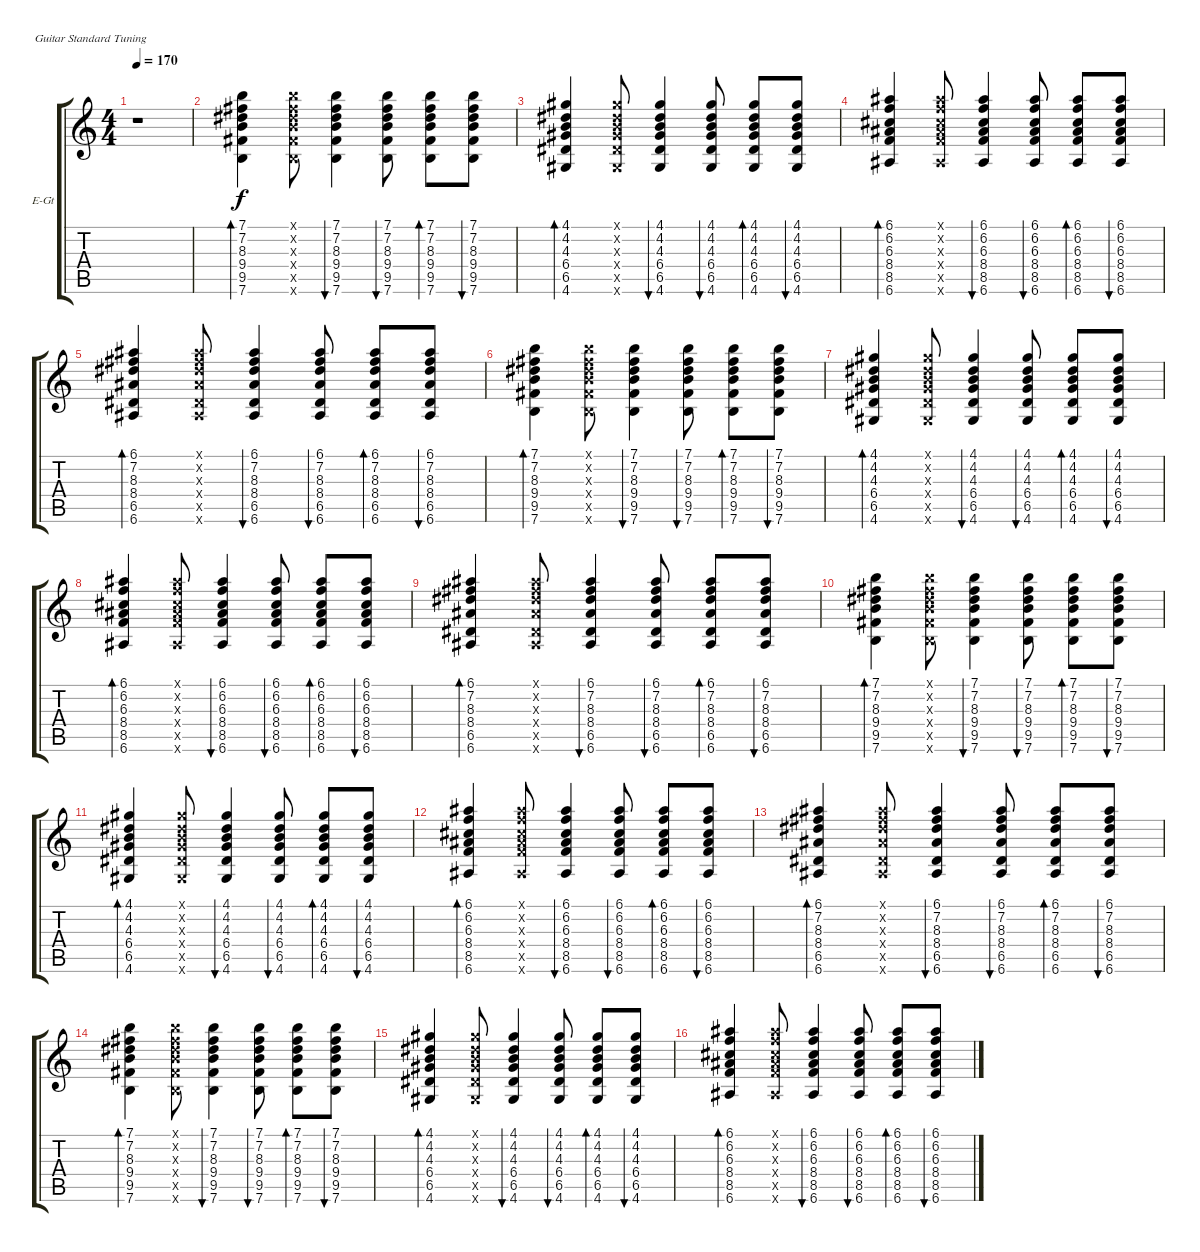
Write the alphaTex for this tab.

\defaultSystemsLayout 4
\bracketExtendMode groupsimilarinstruments
\firstSystemTrackNameOrientation horizontal
\otherSystemsTrackNameOrientation horizontal
\track ("Первая гитара (Clean)" "E-Gt") {instrument electricguitarclean}
\staff {score tabs}
\tuning (E4 B3 G3 D3 A2 E2)
\ts (4 4)
\tempo 170
\clef g2
\ks c
r.1{dy f instrument electricguitarclean} |
(7.1 7.2 8.3 9.4 9.5 7.6).4{bd 30} (7.1{x} 7.2{x} 8.3{x} 9.4{x} 9.5{x} 7.6{x}).8 (7.1 7.2 8.3 9.4 9.5 7.6).4{bu 30} (7.1 7.2 8.3 9.4 9.5 7.6).8{bu 30} (7.1 7.2 8.3 9.4 9.5 7.6).8{bd 30} (7.1 7.2 8.3 9.4 9.5 7.6).8{bu 30} |
(4.1 4.2 4.3 6.4 6.5 4.6).4{bd 30} (4.1{x} 4.2{x} 4.3{x} 6.4{x} 6.5{x} 4.6{x}).8 (4.1 4.2 4.3 6.4 6.5 4.6).4{bu 30} (4.1 4.2 4.3 6.4 6.5 4.6).8{bu 30} (4.1 4.2 4.3 6.4 6.5 4.6).8{bd 30} (4.1 4.2 4.3 6.4 6.5 4.6).8{bu 30} |
(6.1 6.2 6.3 8.4 8.5 6.6).4{bd 30} (6.1{x} 6.2{x} 6.3{x} 8.4{x} 8.5{x} 6.6{x}).8 (6.1 6.2 6.3 8.4 8.5 6.6).4{bu 30} (6.1 6.2 6.3 8.4 8.5 6.6).8{bu 30} (6.1 6.2 6.3 8.4 8.5 6.6).8{bd 30} (6.1 6.2 6.3 8.4 8.5 6.6).8{bu 30} |
(6.1 7.2 8.3 8.4 6.5 6.6).4{bd 30} (6.1{x} 7.2{x} 8.3{x} 8.4{x} 6.5{x} 6.6{x}).8 (6.1 7.2 8.3 8.4 6.5 6.6).4{bu 30} (6.1 7.2 8.3 8.4 6.5 6.6).8{bu 30} (6.1 7.2 8.3 8.4 6.5 6.6).8{bd 30} (6.1 7.2 8.3 8.4 6.5 6.6).8{bu 30} |
(7.1 7.2 8.3 9.4 9.5 7.6).4{bd 30} (7.1{x} 7.2{x} 8.3{x} 9.4{x} 9.5{x} 7.6{x}).8 (7.1 7.2 8.3 9.4 9.5 7.6).4{bu 30} (7.1 7.2 8.3 9.4 9.5 7.6).8{bu 30} (7.1 7.2 8.3 9.4 9.5 7.6).8{bd 30} (7.1 7.2 8.3 9.4 9.5 7.6).8{bu 30} |
(4.1 4.2 4.3 6.4 6.5 4.6).4{bd 30} (4.1{x} 4.2{x} 4.3{x} 6.4{x} 6.5{x} 4.6{x}).8 (4.1 4.2 4.3 6.4 6.5 4.6).4{bu 30} (4.1 4.2 4.3 6.4 6.5 4.6).8{bu 30} (4.1 4.2 4.3 6.4 6.5 4.6).8{bd 30} (4.1 4.2 4.3 6.4 6.5 4.6).8{bu 30} |
(6.1 6.2 6.3 8.4 8.5 6.6).4{bd 30} (6.1{x} 6.2{x} 6.3{x} 8.4{x} 8.5{x} 6.6{x}).8 (6.1 6.2 6.3 8.4 8.5 6.6).4{bu 30} (6.1 6.2 6.3 8.4 8.5 6.6).8{bu 30} (6.1 6.2 6.3 8.4 8.5 6.6).8{bd 30} (6.1 6.2 6.3 8.4 8.5 6.6).8{bu 30} |
(6.1 7.2 8.3 8.4 6.5 6.6).4{bd 30} (6.1{x} 7.2{x} 8.3{x} 8.4{x} 6.5{x} 6.6{x}).8 (6.1 7.2 8.3 8.4 6.5 6.6).4{bu 30} (6.1 7.2 8.3 8.4 6.5 6.6).8{bu 30} (6.1 7.2 8.3 8.4 6.5 6.6).8{bd 30} (6.1 7.2 8.3 8.4 6.5 6.6).8{bu 30} |
(7.1 7.2 8.3 9.4 9.5 7.6).4{bd 30} (7.1{x} 7.2{x} 8.3{x} 9.4{x} 9.5{x} 7.6{x}).8 (7.1 7.2 8.3 9.4 9.5 7.6).4{bu 30} (7.1 7.2 8.3 9.4 9.5 7.6).8{bu 30} (7.1 7.2 8.3 9.4 9.5 7.6).8{bd 30} (7.1 7.2 8.3 9.4 9.5 7.6).8{bu 30} |
(4.1 4.2 4.3 6.4 6.5 4.6).4{bd 30} (4.1{x} 4.2{x} 4.3{x} 6.4{x} 6.5{x} 4.6{x}).8 (4.1 4.2 4.3 6.4 6.5 4.6).4{bu 30} (4.1 4.2 4.3 6.4 6.5 4.6).8{bu 30} (4.1 4.2 4.3 6.4 6.5 4.6).8{bd 30} (4.1 4.2 4.3 6.4 6.5 4.6).8{bu 30} |
(6.1 6.2 6.3 8.4 8.5 6.6).4{bd 30} (6.1{x} 6.2{x} 6.3{x} 8.4{x} 8.5{x} 6.6{x}).8 (6.1 6.2 6.3 8.4 8.5 6.6).4{bu 30} (6.1 6.2 6.3 8.4 8.5 6.6).8{bu 30} (6.1 6.2 6.3 8.4 8.5 6.6).8{bd 30} (6.1 6.2 6.3 8.4 8.5 6.6).8{bu 30} |
(6.1 7.2 8.3 8.4 6.5 6.6).4{bd 30} (6.1{x} 7.2{x} 8.3{x} 8.4{x} 6.5{x} 6.6{x}).8 (6.1 7.2 8.3 8.4 6.5 6.6).4{bu 30} (6.1 7.2 8.3 8.4 6.5 6.6).8{bu 30} (6.1 7.2 8.3 8.4 6.5 6.6).8{bd 30} (6.1 7.2 8.3 8.4 6.5 6.6).8{bu 30} |
(7.1 7.2 8.3 9.4 9.5 7.6).4{bd 30} (7.1{x} 7.2{x} 8.3{x} 9.4{x} 9.5{x} 7.6{x}).8 (7.1 7.2 8.3 9.4 9.5 7.6).4{bu 30} (7.1 7.2 8.3 9.4 9.5 7.6).8{bu 30} (7.1 7.2 8.3 9.4 9.5 7.6).8{bd 30} (7.1 7.2 8.3 9.4 9.5 7.6).8{bu 30} |
(4.1 4.2 4.3 6.4 6.5 4.6).4{bd 30} (4.1{x} 4.2{x} 4.3{x} 6.4{x} 6.5{x} 4.6{x}).8 (4.1 4.2 4.3 6.4 6.5 4.6).4{bu 30} (4.1 4.2 4.3 6.4 6.5 4.6).8{bu 30} (4.1 4.2 4.3 6.4 6.5 4.6).8{bd 30} (4.1 4.2 4.3 6.4 6.5 4.6).8{bu 30} |
(6.1 6.2 6.3 8.4 8.5 6.6).4{bd 30} (6.1{x} 6.2{x} 6.3{x} 8.4{x} 8.5{x} 6.6{x}).8 (6.1 6.2 6.3 8.4 8.5 6.6).4{bu 30} (6.1 6.2 6.3 8.4 8.5 6.6).8{bu 30} (6.1 6.2 6.3 8.4 8.5 6.6).8{bd 30} (6.1 6.2 6.3 8.4 8.5 6.6).8{bu 30}
